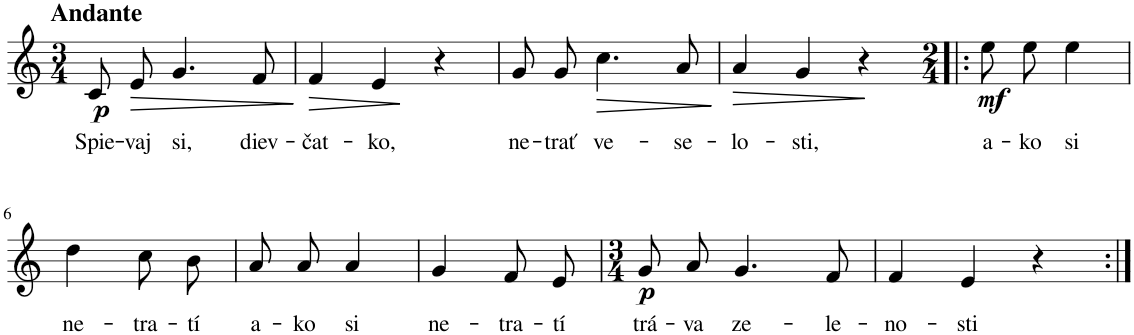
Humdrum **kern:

**kern	**text	**dynam
*part1	*part1	*part1
*staff1	*staff1	*staff1
*I"Klavír	*	*
*I'Kl.	*	*
*clefG2	*	*
*k[]	*	*
*M3/4	*	*
=1	=1	=1
!LO:TX:a:B:t=Andante	!	!
!	!LO:LY:b	!LO:DY:b
8c/L	Spie-	p
!	!LO:LY:b	!LO:HP:b
8e/J	-vaj	>
!	!LO:LY:b	!
4.g/	si,	]
!	!LO:LY:b	!
8f/	diev-	.
=2	=2	=2
!	!LO:LY:b	!LO:HP:b
4f/	-čat-	>
!	!LO:LY:b	!
4e/	-ko,	]
4r	.	.
=3	=3	=3
!	!LO:LY:b	!
8g/L	ne-	.
!	!LO:LY:b	!
8g/J	-trať	.
!	!LO:LY:b	!LO:HP:b
4.cc\	ve-	>
!	!LO:LY:b	!
8a/	-se-	]
=4	=4	=4
!	!LO:LY:b	!LO:HP:b
4a/	-lo-	>
!	!LO:LY:b	!
4g/	-sti,	]
4r	.	.
=5!|:	=5!|:	=5!|:
*M2/4	*	*
!	!LO:LY:b	!LO:DY:b
8ee\L	a-	mf
!	!LO:LY:b	!
8ee\J	-ko	.
!	!LO:LY:b	!
4ee\	si	.
!!LO:LB:g=z
=6	=6	=6
!	!LO:LY:b	!
4dd\	ne-	.
!	!LO:LY:b	!
8cc\L	-tra-	.
!	!LO:LY:b	!
8b\J	-tí	.
=7	=7	=7
!	!LO:LY:b	!
8a/L	a-	.
!	!LO:LY:b	!
8a/J	-ko	.
!	!LO:LY:b	!
4a/	si	.
=8	=8	=8
!	!LO:LY:b	!
4g/	ne-	.
!	!LO:LY:b	!
8f/L	-tra-	.
!	!LO:LY:b	!
8e/J	-tí	.
=9	=9	=9
*M3/4	*	*
!	!LO:LY:b	!LO:DY:b
8g/L	trá-	p
!	!LO:LY:b	!
8a/J	-va	.
!	!LO:LY:b	!
4.g/	ze-	.
!	!LO:LY:b	!
8f/	-le-	.
=10	=10	=10
!	!LO:LY:b	!
4f/	-no-	.
!	!LO:LY:b	!
4e/	-sti	.
4r	.	.
=:|!	=:|!	=:|!
*-	*-	*-
